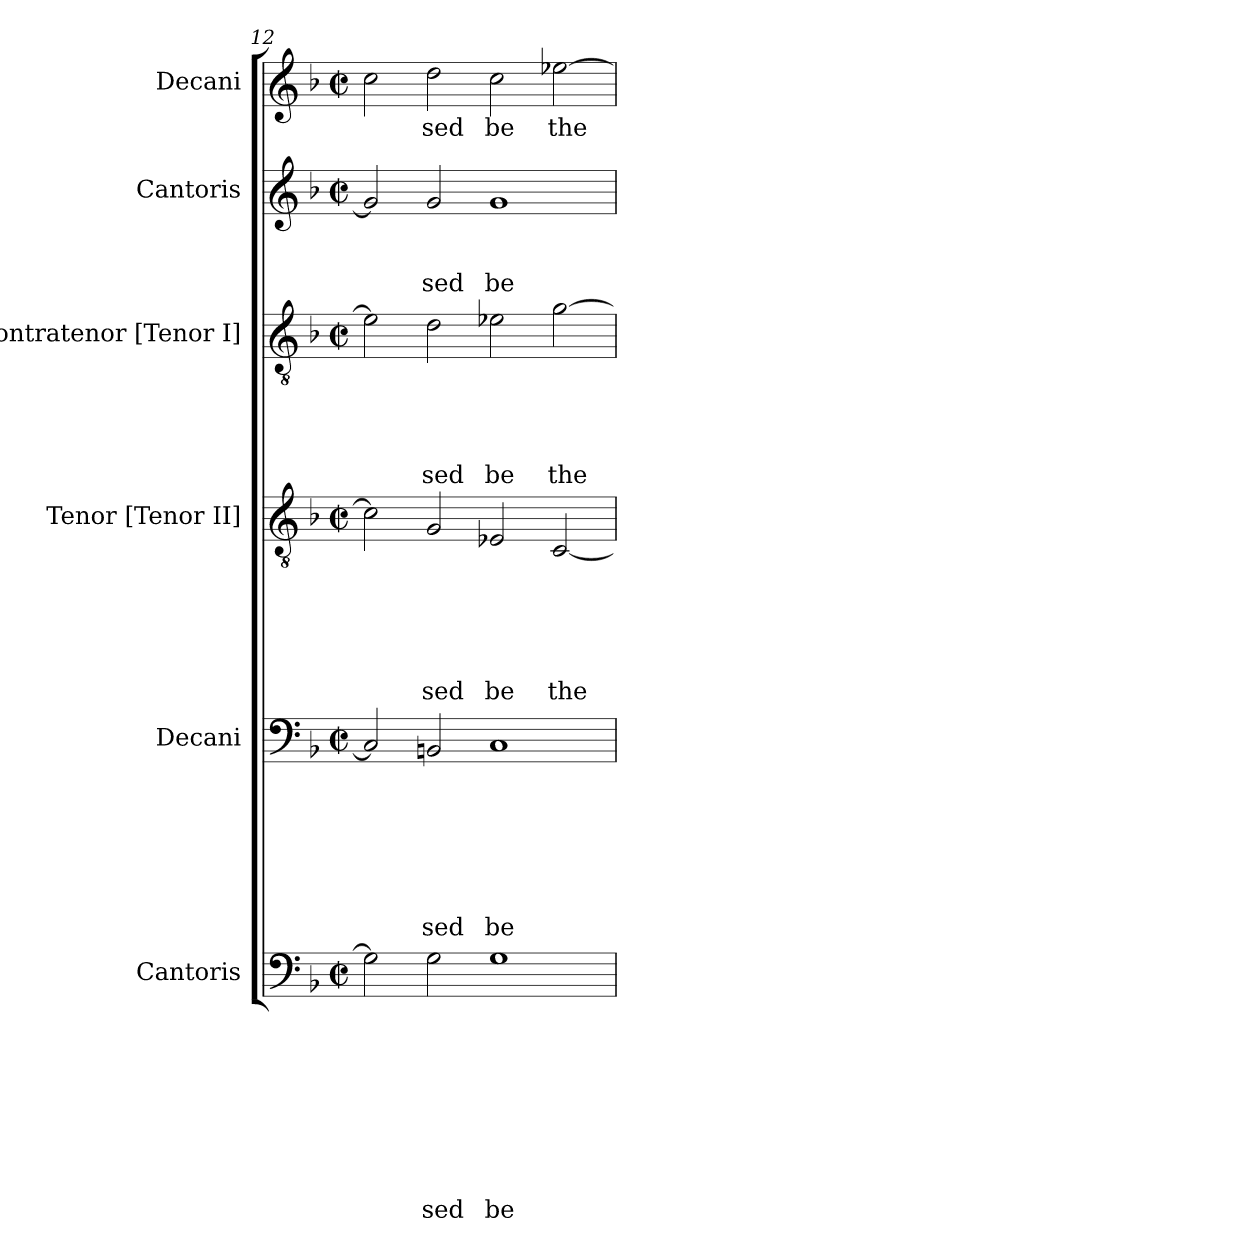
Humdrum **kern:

**kern	**text	**text	**text	**text	**text	**text	**text	**text	**text	**kern	**text	**text	**text	**text	**text	**text	**text	**kern	**text	**text	**text	**text	**text	**text	**kern	**text	**text	**text	**text	**text	**kern	**text	**text	**text	**kern	**text
*part6	*part6	*part6	*part6	*part6	*part6	*part6	*part6	*part6	*part6	*part5	*part5	*part5	*part5	*part5	*part5	*part5	*part5	*part4	*part4	*part4	*part4	*part4	*part4	*part4	*part3	*part3	*part3	*part3	*part3	*part3	*part2	*part2	*part2	*part2	*part1	*part1
*staff6	*staff6	*staff6	*staff6	*staff6	*staff6	*staff6	*staff6	*staff6	*staff6	*staff5	*staff5	*staff5	*staff5	*staff5	*staff5	*staff5	*staff5	*staff4	*staff4	*staff4	*staff4	*staff4	*staff4	*staff4	*staff3	*staff3	*staff3	*staff3	*staff3	*staff3	*staff2	*staff2	*staff2	*staff2	*staff1	*staff1
*I"Cantoris	*	*	*	*	*	*	*	*	*	*I"Decani	*	*	*	*	*	*	*	*I"Tenor [Tenor II]	*	*	*	*	*	*	*I"Contratenor [Tenor I]	*	*	*	*	*	*I"Cantoris	*	*	*	*I"Decani	*
!!LO:LB:g=z
*clefF4	*	*	*	*	*	*	*	*	*	*clefF4	*	*	*	*	*	*	*	*clefGv2	*	*	*	*	*	*	*clefGv2	*	*	*	*	*	*clefG2	*	*	*	*clefG2	*
*k[b-]	*	*	*	*	*	*	*	*	*	*k[b-]	*	*	*	*	*	*	*	*k[b-]	*	*	*	*	*	*	*k[b-]	*	*	*	*	*	*k[b-]	*	*	*	*k[b-]	*
*F:	*	*	*	*	*	*	*	*	*	*F:	*	*	*	*	*	*	*	*F:	*	*	*	*	*	*	*F:	*	*	*	*	*	*F:	*	*	*	*F:	*
*M2/2	*	*	*	*	*	*	*	*	*	*M2/2	*	*	*	*	*	*	*	*M2/2	*	*	*	*	*	*	*M2/2	*	*	*	*	*	*M2/2	*	*	*	*M2/2	*
*met(c|)	*	*	*	*	*	*	*	*	*	*met(c|)	*	*	*	*	*	*	*	*met(c|)	*	*	*	*	*	*	*met(c|)	*	*	*	*	*	*met(c|)	*	*	*	*met(c|)	*
=12	=12	=12	=12	=12	=12	=12	=12	=12	=12	=12	=12	=12	=12	=12	=12	=12	=12	=12	=12	=12	=12	=12	=12	=12	=12	=12	=12	=12	=12	=12	=12	=12	=12	=12	=12	=12
2G\]	.	.	.	.	.	.	.	.	.	2C/]	.	.	.	.	.	.	.	2c\]	.	.	.	.	.	.	2e-\]	.	.	.	.	.	2g/]	.	.	.	2cc\	.
!	!	!	!	!	!	!	!	!	!LO:LY:b:rj	!	!	!	!	!	!	!	!LO:LY:b:rj	!	!	!	!	!	!	!LO:LY:b	!	!	!	!	!	!LO:LY:b	!	!	!	!LO:LY:b:rj	!	!LO:LY:b:rj
2G\	.	.	.	.	.	.	.	.	-sed	2BBn/	.	.	.	.	.	.	-sed	2G/	.	.	.	.	.	-sed	2d\	.	.	.	.	sed	2g/	.	.	-sed	2dd\	-sed
!	!	!	!	!	!	!	!	!	!LO:LY:b:rj	!	!	!	!	!	!	!	!LO:LY:b:rj	!	!	!	!	!	!	!LO:LY:b	!	!	!	!	!	!LO:LY:b	!	!	!	!LO:LY:b:rj	!	!LO:LY:b:rj
1G	.	.	.	.	.	.	.	.	be	1C	.	.	.	.	.	.	be	2E-X/	.	.	.	.	.	be	2e-X\	.	.	.	.	be	1g	.	.	be	2cc\	be
!	!	!	!	!	!	!	!	!	!	!	!	!	!	!	!	!	!	!	!	!	!	!	!	!LO:LY:b	!	!	!	!	!	!LO:LY:b	!	!	!	!	!	!LO:LY:b:rj
.	.	.	.	.	.	.	.	.	.	.	.	.	.	.	.	.	.	[<2C/	.	.	.	.	.	the	[>2g\	.	.	.	.	the	.	.	.	.	[>2ee-X\	the
=	=	=	=	=	=	=	=	=	=	=	=	=	=	=	=	=	=	=	=	=	=	=	=	=	=	=	=	=	=	=	=	=	=	=	=	=
*-	*-	*-	*-	*-	*-	*-	*-	*-	*-	*-	*-	*-	*-	*-	*-	*-	*-	*-	*-	*-	*-	*-	*-	*-	*-	*-	*-	*-	*-	*-	*-	*-	*-	*-	*-	*-
